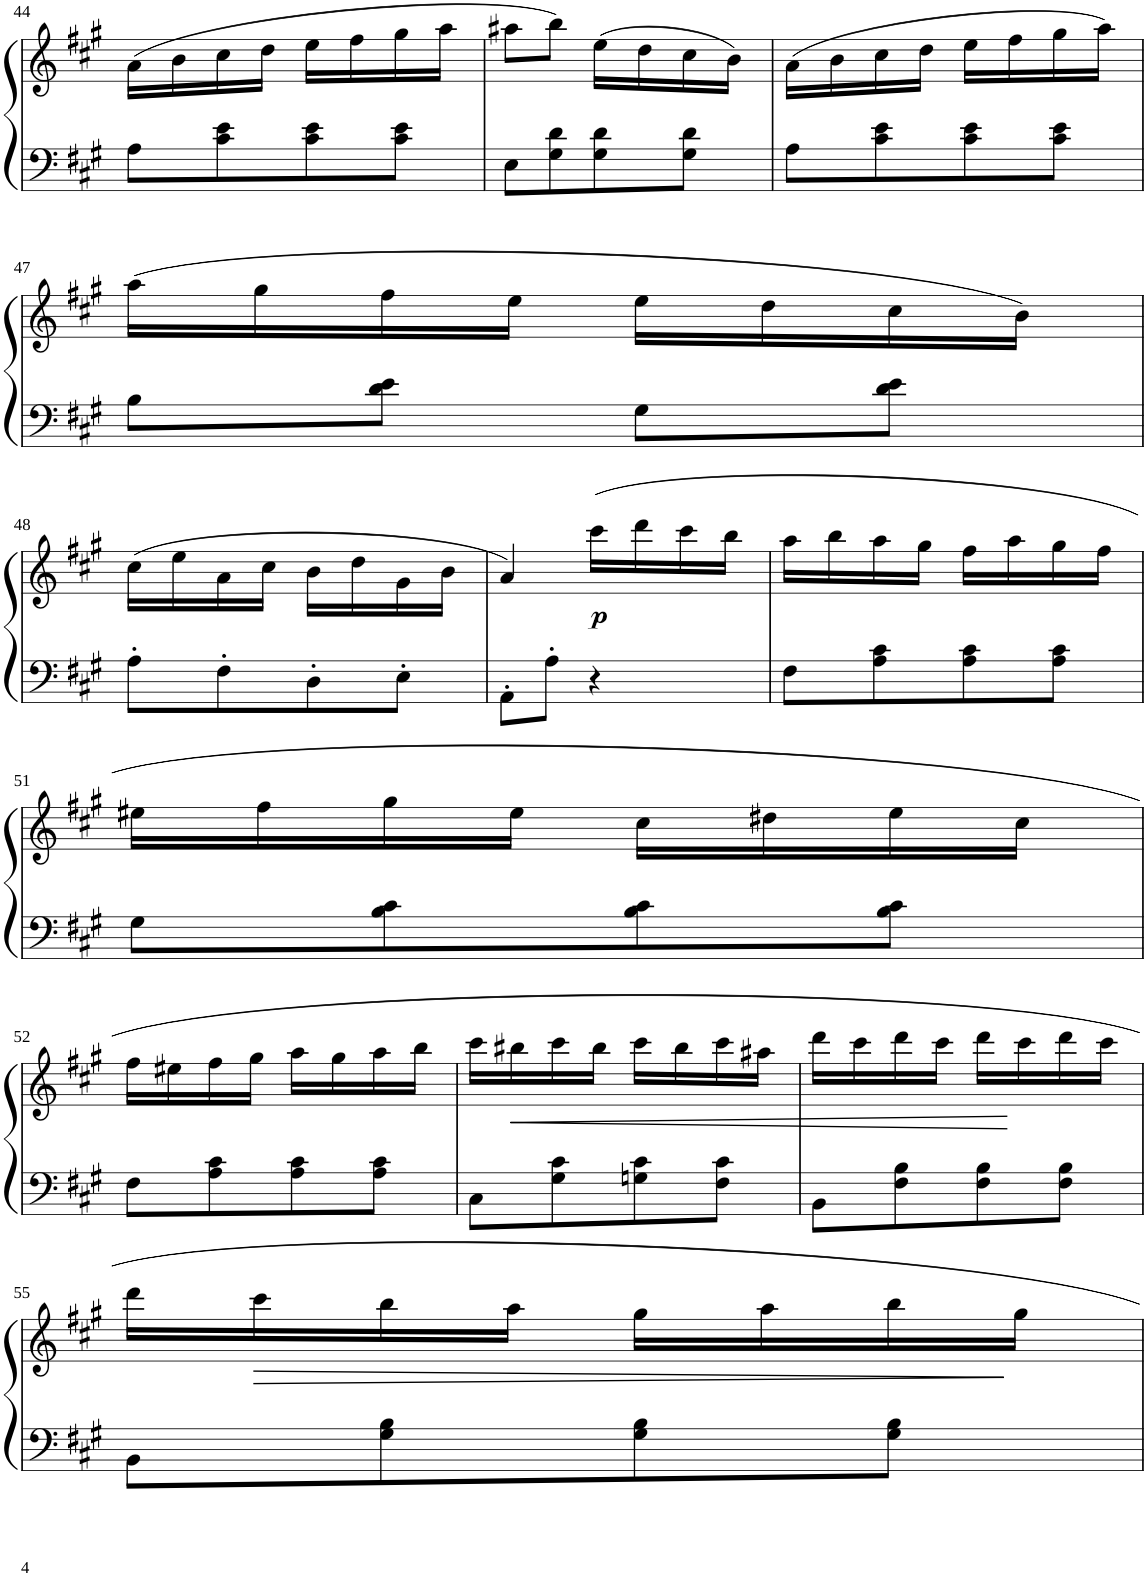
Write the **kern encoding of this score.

**kern	**kern	**dynam
*part1	*part1	*part1
*staff2	*staff1	*staff1/2
*I"Piano	*	*
*I'Pno	*	*
!!LO:PB:g=z
*clefF4	*clefG2	*
*k[f#c#g#]	*k[f#c#g#]	*
*M2/4	*M2/4	*
=44	=44	=44
8A\L	(16a\LL	.
.	16b\	.
8c#\ 8e\	16cc#\	.
.	16dd\JJ	.
8c#\ 8e\	16ee\LL	.
.	16ff#\	.
8c#\ 8e\J	16gg#\	.
.	16aa\JJ	.
=45	=45	=45
8E\L	8aa#X\L	.
8G#\ 8d\	8bb\J)	.
8G#\ 8d\	(16ee\LL	.
.	16dd\	.
8G#\ 8d\J	16cc#\	.
.	16b\JJ)	.
=46	=46	=46
8A\L	(16a\LL	.
.	16b\	.
8c#\ 8e\	16cc#\	.
.	16dd\JJ	.
8c#\ 8e\	16ee\LL	.
.	16ff#\	.
8c#\ 8e\J	16gg#\	.
.	16aa\JJ)	.
!!LO:LB:g=z
=47	=47	=47
8B\L	(16aa\LL	.
.	16gg#\	.
8d\ 8e\J	16ff#\	.
.	16ee\JJ	.
8G#\L	16ee\LL	.
.	16dd\	.
8d\ 8e\J	16cc#\	.
.	16b\JJ)	.
!!LO:LB:g=z
=48	=48	=48
8A'\L	(16cc#\LL	.
.	16ee\	.
8F#'\	16a\	.
.	16cc#\JJ	.
8D'\	16b\LL	.
.	16dd\	.
8E'\J	16g#\	.
.	16b\JJ	.
=49	=49	=49
8AA'\L	4a/)	.
8A'\J	.	.
!	!	!LO:DY:b
4r	16ccc#\LL	p
.	16ddd\	.
.	16ccc#\	.
.	16bb\JJ	.
=50	=50	=50
8F#\L	16aa\LL	.
.	16bb\	.
8A\ 8c#\	16aa\	.
.	16gg#\JJ	.
8A\ 8c#\	16ff#\LL	.
.	16aa\	.
8A\ 8c#\J	16gg#\	.
.	16ff#\JJ	.
!!LO:LB:g=z
=51	=51	=51
8G#\L	16ee#X\LL	.
.	16ff#\	.
8B\ 8c#\	16gg#\	.
.	16ee#\JJ	.
8B\ 8c#\	16cc#\LL	.
.	16dd#X\	.
8B\ 8c#\J	16ee#\	.
.	16cc#\JJ	.
!!LO:LB:g=z
=52	=52	=52
8F#\L	16ff#\LL	.
.	16ee#X\	.
8A\ 8c#\	16ff#\	.
.	16gg#\JJ	.
8A\ 8c#\	16aa\LL	.
.	16gg#\	.
8A\ 8c#\J	16aa\	.
.	16bb\JJ	.
=53	=53	=53
8C#\L	16ccc#\LL	.
!	!	!LO:HP:b
.	16bb#X\	<
8G#\ 8c#\	16ccc#\	.
.	16bb#\JJ	.
8Gn\ 8c#\	16ccc#\LL	.
.	16bb#\	.
8F#\ 8c#\J	16ccc#\	.
.	16aa#X\JJ	.
=54	=54	=54
8BB\L	16ddd\LL	.
.	16ccc#\	.
8F#\ 8B\	16ddd\	.
.	16ccc#\JJ	.
8F#\ 8B\	16ddd\LL	.
.	16ccc#\	[
8F#\ 8B\J	16ddd\	.
.	16ccc#\JJ	.
!!LO:LB:g=z
=55	=55	=55
8BB\L	16ddd\LL	.
!	!	!LO:HP:b
.	16ccc#\	>
8G#\ 8B\	16bb\	.
.	16aa\JJ	.
8G#\ 8B\	16gg#\LL	.
.	16aa\	.
8G#\ 8B\J	16bb\	.
.	16gg#\JJ	]
=	=	=
*-	*-	*-
